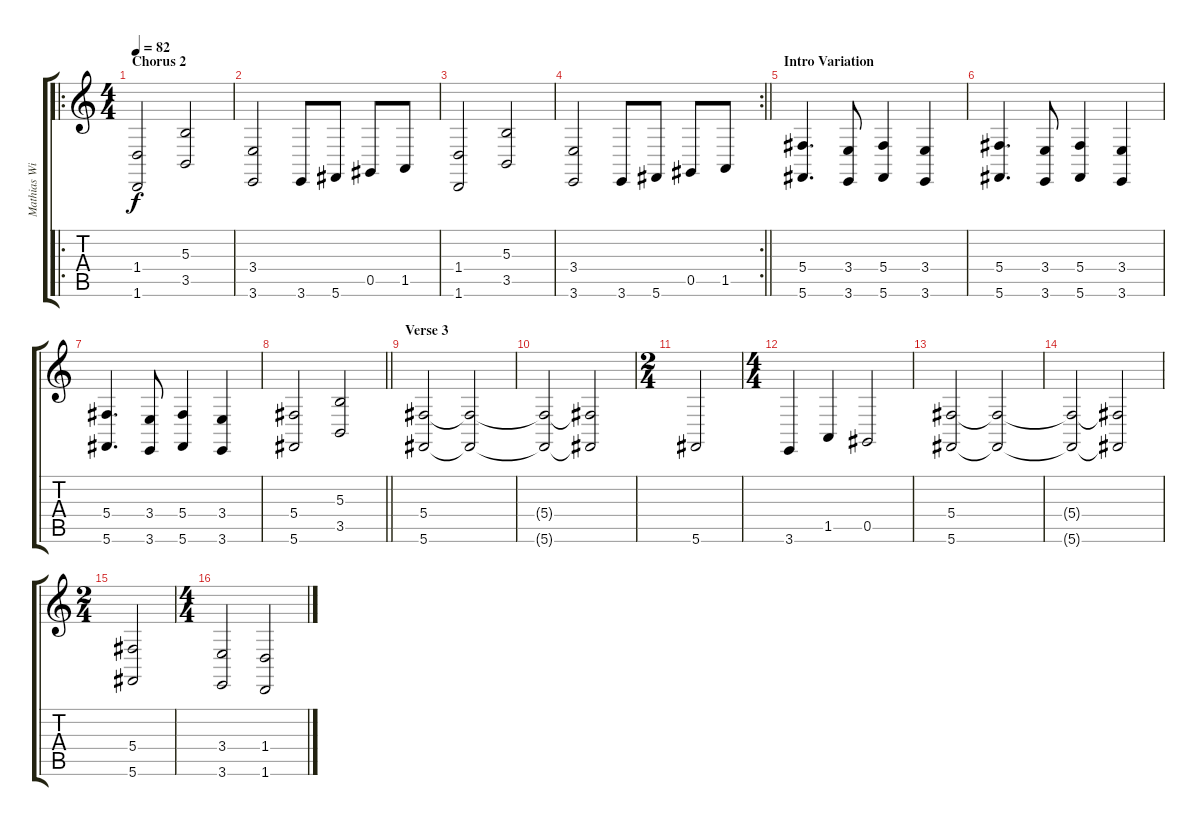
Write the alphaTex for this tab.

\track ("Mathias Wiesner - Synth" "Mathias Wi") {instrument synthstrings2}
\staff {score tabs}
\tuning (Eb4 Bb3 Gb3 Db3 Ab2 Db2) {hide}
\ro
\ts (4 4)
\section ("" "Chorus 2")
\tempo 82
\clef g2
\ks c
(1.4 1.6).2{dy f} (5.3 3.5).2 |
(3.4 3.6).2 3.6.8 5.6.8 0.5.8 1.5.8 |
(1.4 1.6).2 (5.3 3.5).2 |
\rc 2
\barLineRight lightlight
(3.4 3.6).2 3.6.8 5.6.8 0.5.8 1.5.8 |
\section ("" "Intro Variation")
(5.4 5.6).4{d} (3.4 3.6).8 (5.4 5.6).4 (3.4 3.6).4 |
(5.4 5.6).4{d} (3.4 3.6).8 (5.4 5.6).4 (3.4 3.6).4 |
(5.4 5.6).4{d} (3.4 3.6).8 (5.4 5.6).4 (3.4 3.6).4 |
\barLineRight lightlight
(5.4 5.6).2 (5.3 3.5).2 |
\section ("" "Verse 3")
(5.4 5.6).2 (5.4{t} 5.6{t}).2 |
(5.4{t} 5.6{t}).2 (5.4{t} 5.6{t}).2 |
\ts (2 4)
5.6.2 |
\ts (4 4)
3.6.4 1.5.4 0.5.2 |
(5.4 5.6).2 (5.4{t} 5.6{t}).2 |
(5.4{t} 5.6{t}).2 (5.4{t} 5.6{t}).2 |
\ts (2 4)
(5.4 5.6).2 |
\ts (4 4)
(3.4 3.6).2 (1.4 1.6).2
